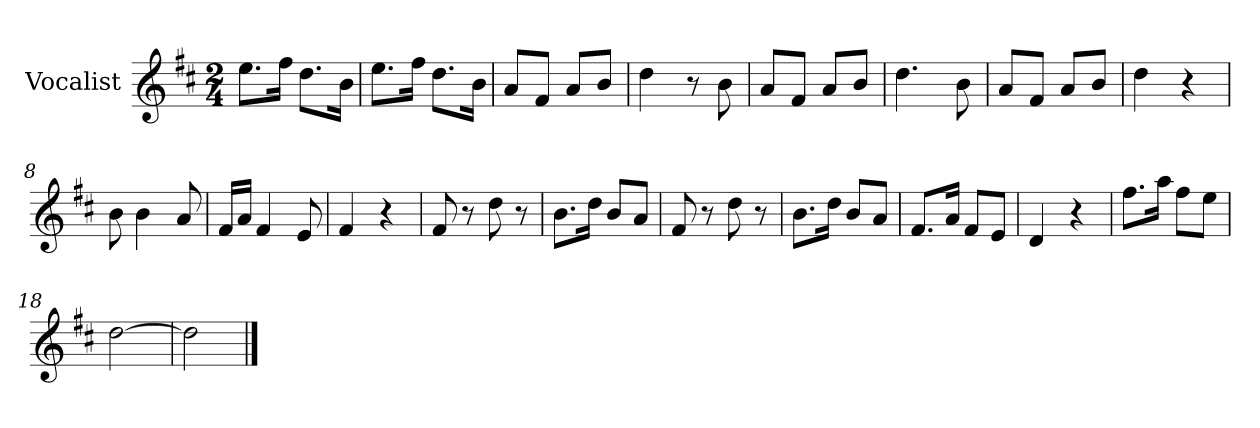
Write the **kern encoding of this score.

**kern
*part1
*staff1
*I"Vocalist
*k[f#c#]
*D:
*M2/4
=
8.eeL
16ff#Jk
8.ddL
16bJk
=1
8.eeL
16ff#Jk
8.ddL
16bJk
=2
8aL
8f#J
8aL
8bJ
=3
4dd
8r
8b
=4
8aL
8f#J
8aL
8bJ
=5
4.dd
8b
=6
8aL
8f#J
8aL
8bJ
=7
4dd
4r
=8
8b
4b
8a
=9
16f#LL
16aJJ
4f#
8e
=10
4f#
4r
=11
8f#
8r
8dd
8r
=12
8.bL
16ddJk
8bL
8aJ
=13
8f#
8r
8dd
8r
=14
8.bL
16ddJk
8bL
8aJ
=15
8.f#L
16aJk
8f#L
8eJ
=16
4d
4r
=17
8.ff#L
16aaJk
8ff#L
8eeJ
=18
[2dd
=19
2dd]
==
*-
